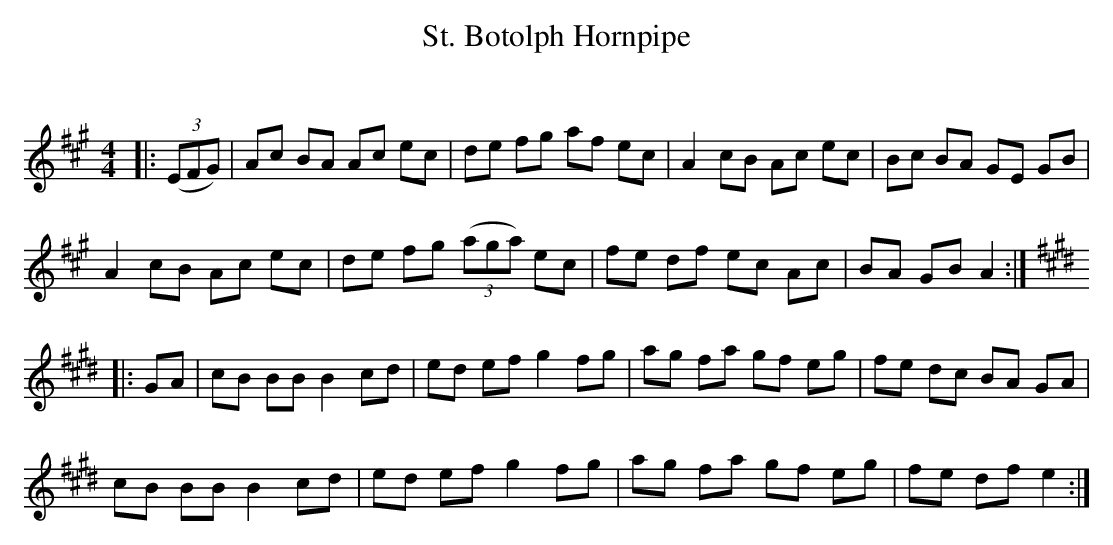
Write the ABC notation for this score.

X:1
T: St. Botolph Hornpipe
C:
Q: 232
K:A
M:4/4
L:1/8
|:((3EFG) |Ac BA Ac ec|de fg af ec|A2 cB Ac ec|Bc BA GE GB|
A2 cB Ac ec|de fg ((3aga) ec|fe df ec Ac|BA GB A2:|
K:E
|:GA|cB BB B2 cd|ed ef g2 fg|ag fa gf eg|fe dc BA GA|
cB BB B2 cd|ed ef g2 fg|ag fa gf eg|fe df e2:|
